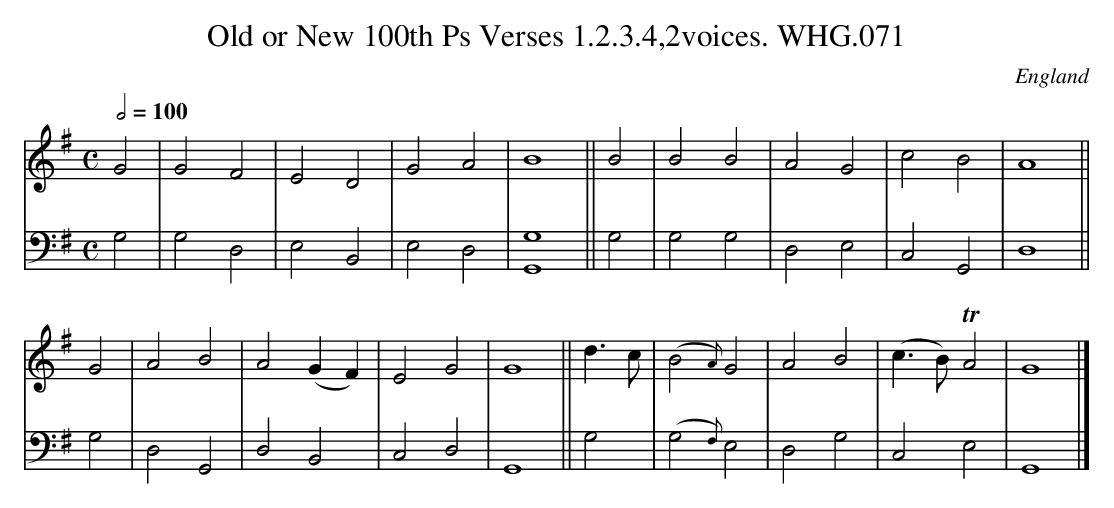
X:1
T:Old or New 100th Ps Verses 1.2.3.4,2voices. WHG.071
O:England
M:C
L:1/4
Q:1/2=100
K:G major
V:1 clef=treble
G2|G2 F2|E2 D2|G2 A2|B4||\
B2|B2 B2|A2 G2|c2 B2|A4||
G2|A2 B2|A2 (GF)|E2 G2|G4||\
d>c|(B2 {A})G2|A2 B2|(c>B) TA2|G4|]
V:2 clef=bass
G,2|G,2 D,2|E,2 B,,2|E,2 D,2|[G,4G,,4]||\
G,2|G,2 G,2|D,2 E,2|C,2 G,,2|D,4||
G,2|D,2 G,,2|D,2 B,,2|C,2 D,2|G,,4||\
G,2|(G,2 {F,}) E,2|D,2 G,2|C,2 E,2|G,,4|]
